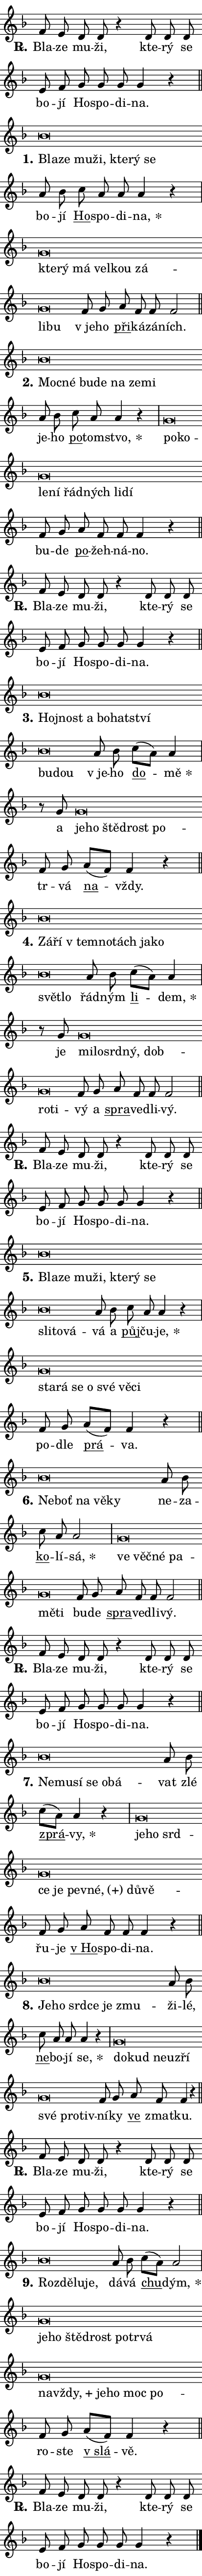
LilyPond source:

\version "2.24.0"
\header { tagline = "" }
\paper {
  indent = 0\cm
  top-margin = 0\cm
  right-margin = 0\cm
  bottom-margin = 0\cm
  left-margin = 0\cm
  paper-width = 7\cm
  page-breaking = #ly:one-page-breaking
  system-system-spacing.basic-distance = #11
  score-system-spacing.basic-distance = #11
  ragged-last = ##f
}


%% Author: Thomas Morley
%% https://lists.gnu.org/archive/html/lilypond-user/2020-05/msg00002.html
#(define (line-position grob)
"Returns position of @var[grob} in current system:
   @code{'start}, if at first time-step
   @code{'end}, if at last time-step
   @code{'middle} otherwise
"
  (let* ((col (ly:item-get-column grob))
         (ln (ly:grob-object col 'left-neighbor))
         (rn (ly:grob-object col 'right-neighbor))
         (col-to-check-left (if (ly:grob? ln) ln col))
         (col-to-check-right (if (ly:grob? rn) rn col))
         (break-dir-left
           (and
             (ly:grob-property col-to-check-left 'non-musical #f)
             (ly:item-break-dir col-to-check-left)))
         (break-dir-right
           (and
             (ly:grob-property col-to-check-right 'non-musical #f)
             (ly:item-break-dir col-to-check-right))))
        (cond ((eqv? 1 break-dir-left) 'start)
              ((eqv? -1 break-dir-right) 'end)
              (else 'middle))))

#(define (tranparent-at-line-position vctor)
  (lambda (grob)
  "Relying on @code{line-position} select the relevant enry from @var{vctor}.
Used to determine transparency,"
    (case (line-position grob)
      ((end) (not (vector-ref vctor 0)))
      ((middle) (not (vector-ref vctor 1)))
      ((start) (not (vector-ref vctor 2))))))

noteHeadBreakVisibility =
#(define-music-function (break-visibility)(vector?)
"Makes @code{NoteHead}s transparent relying on @var{break-visibility}"
#{
  \override NoteHead.transparent =
    #(tranparent-at-line-position break-visibility)
#})

#(define delete-ledgers-for-transparent-note-heads
  (lambda (grob)
    "Reads whether a @code{NoteHead} is transparent.
If so this @code{NoteHead} is removed from @code{'note-heads} from
@var{grob}, which is supposed to be @code{LedgerLineSpanner}.
As a result ledgers are not printed for this @code{NoteHead}"
    (let* ((nhds-array (ly:grob-object grob 'note-heads))
           (nhds-list
             (if (ly:grob-array? nhds-array)
                 (ly:grob-array->list nhds-array)
                 '()))
           ;; Relies on the transparent-property being done before
           ;; Staff.LedgerLineSpanner.after-line-breaking is executed.
           ;; This is fragile ...
           (to-keep
             (remove
               (lambda (nhd)
                 (ly:grob-property nhd 'transparent #f))
               nhds-list)))
      ;; TODO find a better method to iterate over grob-arrays, similiar
      ;; to filter/remove etc for lists
      ;; For now rebuilt from scratch
      (set! (ly:grob-object grob 'note-heads)  '())
      (for-each
        (lambda (nhd)
          (ly:pointer-group-interface::add-grob grob 'note-heads nhd))
        to-keep))))

hideNotes = {
  \noteHeadBreakVisibility #begin-of-line-visible
}
unHideNotes = {
  \noteHeadBreakVisibility #all-visible
}

% work-around for resetting accidentals
% https://lilypond.org/doc/v2.23/Documentation/notation/displaying-rhythms#unmetered-music
cadenzaMeasure = {
  \cadenzaOff
  \partial 1024 s1024
  \cadenzaOn
}

#(define-markup-command (accent layout props text) (markup?)
  "Underline accented syllable"
  (interpret-markup layout props
    #{\markup \override #'(offset . 4.3) \underline { #text }#}))

responsum = \markup \concat {
  "R" \hspace #-1.05 \path #0.1 #'((moveto 0 0.07) (lineto 0.9 0.8)) \hspace #0.05 "."
}

\layout {
    \context {
        \Staff
        \remove "Time_signature_engraver"
        \override LedgerLineSpanner.after-line-breaking = #delete-ledgers-for-transparent-note-heads
    }
    \context {
        \Voice {
            \override NoteHead.output-attributes = #'((class . "notehead"))
            \override Hairpin.height = #0.55
        }
    }
    \context {
        \Lyrics {
            \override StanzaNumber.output-attributes = #'((class . "stanzanumber"))
            \override LyricSpace.minimum-distance = #0.9
            \override LyricText.font-name = #"TeX Gyre Schola"
            \override LyricText.font-size = 1
            \override StanzaNumber.font-name = #"TeX Gyre Schola Bold"
            \override StanzaNumber.font-size = 1
        }
    }
}

% magnetic-lyrics.ily
%
%   written by
%     Jean Abou Samra <jean@abou-samra.fr>
%     Werner Lemberg <wl@gnu.org>
%
%   adapted by
%     Jiri Hon <jiri.hon@gmail.com>
%
% Version 2022-Apr-15

% https://www.mail-archive.com/lilypond-user@gnu.org/msg149350.html

#(define (Left_hyphen_pointer_engraver context)
   "Collect syllable-hyphen-syllable occurrences in lyrics and store
them in properties.  This engraver only looks to the left.  For
example, if the lyrics input is @code{foo -- bar}, it does the
following.

@itemize @bullet
@item
Set the @code{text} property of the @code{LyricHyphen} grob between
@q{foo} and @q{bar} to @code{foo}.

@item
Set the @code{left-hyphen} property of the @code{LyricText} grob with
text @q{foo} to the @code{LyricHyphen} grob between @q{foo} and
@q{bar}.
@end itemize

Use this auxiliary engraver in combination with the
@code{lyric-@/text::@/apply-@/magnetic-@/offset!} hook."
   (let ((hyphen #f)
         (text #f))
     (make-engraver
      (acknowledgers
       ((lyric-syllable-interface engraver grob source-engraver)
        (set! text grob)))
      (end-acknowledgers
       ((lyric-hyphen-interface engraver grob source-engraver)
        ;(when (not (grob::has-interface grob 'lyric-space-interface))
          (set! hyphen grob)));)
      ((stop-translation-timestep engraver)
       (when (and text hyphen)
         (ly:grob-set-object! text 'left-hyphen hyphen))
       (set! text #f)
       (set! hyphen #f)))))

#(define (lyric-text::apply-magnetic-offset! grob)
   "If the space between two syllables is less than the value in
property @code{LyricText@/.details@/.squash-threshold}, move the right
syllable to the left so that it gets concatenated with the left
syllable.

Use this function as a hook for
@code{LyricText@/.after-@/line-@/breaking} if the
@code{Left_@/hyphen_@/pointer_@/engraver} is active."
   (let ((hyphen (ly:grob-object grob 'left-hyphen #f)))
     (when hyphen
       (let ((left-text (ly:spanner-bound hyphen LEFT)))
         (when (grob::has-interface left-text 'lyric-syllable-interface)
           (let* ((common (ly:grob-common-refpoint grob left-text X))
                  (this-x-ext (ly:grob-extent grob common X))
                  (left-x-ext
                   (begin
                     ;; Trigger magnetism for left-text.
                     (ly:grob-property left-text 'after-line-breaking)
                     (ly:grob-extent left-text common X)))
                  ;; `delta` is the gap width between two syllables.
                  (delta (- (interval-start this-x-ext)
                            (interval-end left-x-ext)))
                  (details (ly:grob-property grob 'details))
                  (threshold (assoc-get 'squash-threshold details 0.2)))
             (when (< delta threshold)
               (let* (;; We have to manipulate the input text so that
                      ;; ligatures crossing syllable boundaries are not
                      ;; disabled.  For languages based on the Latin
                      ;; script this is essentially a beautification.
                      ;; However, for non-Western scripts it can be a
                      ;; necessity.
                      (lt (ly:grob-property left-text 'text))
                      (rt (ly:grob-property grob 'text))
                      (is-space (grob::has-interface hyphen 'lyric-space-interface))
                      (space (if is-space " " ""))
                      (space-markup (grob-interpret-markup grob " "))
                      (space-size (interval-length (ly:stencil-extent space-markup X)))
                      (extra-delta (if is-space space-size 0))
                      ;; Append new syllable.
                      (ltrt-space (if (and (string? lt) (string? rt))
                                (string-append lt space rt)
                                (make-concat-markup (list lt space rt))))
                      ;; Right-align `ltrt` to the right side.
                      (ltrt-space-markup (grob-interpret-markup
                               grob
                               (make-translate-markup
                                (cons (interval-length this-x-ext) 0)
                                (make-right-align-markup ltrt-space)))))
                 (begin
                   ;; Don't print `left-text`.
                   (ly:grob-set-property! left-text 'stencil #f)
                   ;; Set text and stencil (which holds all collected
                   ;; syllables so far) and shift it to the left.
                   (ly:grob-set-property! grob 'text ltrt-space)
                   (ly:grob-set-property! grob 'stencil ltrt-space-markup)
                   (ly:grob-translate-axis! grob (- (- delta extra-delta)) X))))))))))


#(define (lyric-hyphen::displace-bounds-first grob)
   ;; Make very sure this callback isn't triggered too early.
   (let ((left (ly:spanner-bound grob LEFT))
         (right (ly:spanner-bound grob RIGHT)))
     (ly:grob-property left 'after-line-breaking)
     (ly:grob-property right 'after-line-breaking)
     (ly:lyric-hyphen::print grob)))

squashThreshold = #0.4

\layout {
  \context {
    \Lyrics
    \consists #Left_hyphen_pointer_engraver
    \override LyricText.after-line-breaking =
      #lyric-text::apply-magnetic-offset!
    \override LyricHyphen.stencil = #lyric-hyphen::displace-bounds-first
    \override LyricText.details.squash-threshold = \squashThreshold
    \override LyricHyphen.minimum-distance = 0
    \override LyricHyphen.minimum-length = \squashThreshold
  }
}

squash = \override LyricText.details.squash-threshold = 9999
unSquash = \override LyricText.details.squash-threshold = \squashThreshold

left = \override LyricText.self-alignment-X = #LEFT
unLeft = \revert LyricText.self-alignment-X

starOffset = #(lambda (grob) 
                (let ((x_offset (ly:self-alignment-interface::aligned-on-x-parent grob)))
                  (if (= x_offset 0) 0 (+ x_offset 1.2))))

star = #(define-music-function (syllable)(string?)
"Append star separator at the end of a syllable"
#{
  \once \override LyricText.X-offset = #starOffset
  \lyricmode { \markup {
    #syllable
    \override #'((font-name . "TeX Gyre Schola Bold")) \hspace #0.2 \lower #0.65 \larger "*"
  } }
#})

starAccent = #(define-music-function (syllable)(string?)
"Append star separator at the end of a syllable and make accent"
#{
  \once \override LyricText.X-offset = #starOffset
  \lyricmode { \markup {
    \accent #syllable
    \override #'((font-name . "TeX Gyre Schola Bold")) \hspace #0.2 \lower #0.65 \larger "*"
  } }
#})

breath = #(define-music-function (syllable)(string?)
"Append breathing indicator at the end of a syllable"
#{
  \lyricmode { \markup { #syllable "+" } }
#})

optionalBreath = #(define-music-function (syllable)(string?)
"Append optional breathing indicator at the end of a syllable"
#{
  \lyricmode { \markup { #syllable "(+)" } }
#})


\score {
    <<
        \new Voice = "melody" { \cadenzaOn \key f \major \relative { f'8 e d d r4 \bar "" d8 d d \bar "" e f \bar "" g g g g4 r \cadenzaMeasure \bar "||" \break } }
        \new Lyrics \lyricsto "melody" { \lyricmode { \set stanza = \responsum
Bla -- ze mu -- ži, kte -- rý se bo -- jí Ho -- spo -- di -- na. } }
    >>
    \layout {}
}

\score {
    <<
        \new Voice = "melody" { \cadenzaOn \key f \major \relative { bes'\breve*1/16 \hideNotes \breve*1/16 \bar "" \breve*1/16 \bar "" \breve*1/16 \bar "" \breve*1/16 \bar "" \breve*1/16 \breve*1/16 \bar "" \unHideNotes a8 bes \bar "" c a a a4 r \cadenzaMeasure \bar "|" g\breve*1/16 \hideNotes \breve*1/16 \bar "" \breve*1/16 \bar "" \breve*1/16 \bar "" \breve*1/16 \bar "" \breve*1/16 \bar "" \breve*1/16 \breve*1/16 \bar "" \unHideNotes f8 g \bar "" a f f f2 \cadenzaMeasure \bar "||" \break } }
        \new Lyrics \lyricsto "melody" { \lyricmode { \set stanza = "1."
\left Bla -- \squash ze mu -- ži, kte -- rý se \unLeft \unSquash bo -- jí \markup \accent Ho -- spo -- di -- \star na, \left kte -- \squash rý má vel -- kou zá -- li -- bu \unLeft \unSquash "v je" -- ho \markup \accent při -- ká -- zá -- ních. } }
    >>
    \layout {}
}

\score {
    <<
        \new Voice = "melody" { \cadenzaOn \key f \major \relative { bes'\breve*1/16 \hideNotes \breve*1/16 \bar "" \breve*1/16 \bar "" \breve*1/16 \bar "" \breve*1/16 \bar "" \breve*1/16 \breve*1/16 \bar "" \unHideNotes a8 bes \bar "" c a a4 r \cadenzaMeasure \bar "|" g\breve*1/16 \hideNotes \breve*1/16 \bar "" \breve*1/16 \bar "" \breve*1/16 \bar "" \breve*1/16 \bar "" \breve*1/16 \bar "" \breve*1/16 \breve*1/16 \bar "" \unHideNotes f8 g \bar "" a f f f4 r \cadenzaMeasure \bar "||" \break } }
        \new Lyrics \lyricsto "melody" { \lyricmode { \set stanza = "2."
\left Moc -- \squash né bu -- de na ze -- mi \unLeft \unSquash je -- ho \markup \accent po -- tom -- \star stvo, \left po -- \squash ko -- le -- ní řád -- ných li -- dí \unLeft \unSquash bu -- de \markup \accent po -- žeh -- ná -- no. } }
    >>
    \layout {}
}

\score {
    <<
        \new Voice = "melody" { \cadenzaOn \key f \major \relative { f'8 e d d r4 \bar "" d8 d d \bar "" e f \bar "" g g g g4 r \cadenzaMeasure \bar "||" \break } }
        \new Lyrics \lyricsto "melody" { \lyricmode { \set stanza = \responsum
Bla -- ze mu -- ži, kte -- rý se bo -- jí Ho -- spo -- di -- na. } }
    >>
    \layout {}
}

\score {
    <<
        \new Voice = "melody" { \cadenzaOn \key f \major \relative { bes'\breve*1/16 \hideNotes \breve*1/16 \bar "" \breve*1/16 \bar "" \breve*1/16 \bar "" \breve*1/16 \bar "" \breve*1/16 \bar "" \breve*1/16 \breve*1/16 \bar "" \unHideNotes a8 bes \bar "" c[( a)] a4 \cadenzaMeasure \bar "|" r8 g8 g\breve*1/16 \hideNotes \breve*1/16 \bar "" \breve*1/16 \bar "" \breve*1/16 \breve*1/16 \bar "" \unHideNotes f8 g \bar "" a[( f)] f4 r \cadenzaMeasure \bar "||" \break } }
        \new Lyrics \lyricsto "melody" { \lyricmode { \set stanza = "3."
\left Hoj -- \squash nost a bo -- hat -- ství bu -- dou \unLeft \unSquash "v je" -- ho \markup \accent do -- \star mě a \left je -- \squash ho ště -- drost po -- \unLeft \unSquash tr -- vá \markup \accent na -- vždy. } }
    >>
    \layout {}
}

\score {
    <<
        \new Voice = "melody" { \cadenzaOn \key f \major \relative { bes'\breve*1/16 \hideNotes \breve*1/16 \bar "" \breve*1/16 \bar "" \breve*1/16 \bar "" \breve*1/16 \bar "" \breve*1/16 \bar "" \breve*1/16 \bar "" \breve*1/16 \breve*1/16 \bar "" \unHideNotes a8 bes \bar "" c[( a)] a4 \cadenzaMeasure \bar "|" r8 g8 g\breve*1/16 \hideNotes \breve*1/16 \bar "" \breve*1/16 \bar "" \breve*1/16 \bar "" \breve*1/16 \bar "" \breve*1/16 \breve*1/16 \bar "" \unHideNotes f8 g \bar "" a f f f2 \cadenzaMeasure \bar "||" \break } }
        \new Lyrics \lyricsto "melody" { \lyricmode { \set stanza = "4."
\left Zá -- \squash ří "v tem" -- no -- tách ja -- ko svět -- lo \unLeft \unSquash řád -- ným \markup \accent li -- \star dem, je \left mi -- \squash lo -- srd -- ný, dob -- ro -- ti -- \unLeft \unSquash vý a \markup \accent spra -- ve -- dli -- vý. } }
    >>
    \layout {}
}

\score {
    <<
        \new Voice = "melody" { \cadenzaOn \key f \major \relative { f'8 e d d r4 \bar "" d8 d d \bar "" e f \bar "" g g g g4 r \cadenzaMeasure \bar "||" \break } }
        \new Lyrics \lyricsto "melody" { \lyricmode { \set stanza = \responsum
Bla -- ze mu -- ži, kte -- rý se bo -- jí Ho -- spo -- di -- na. } }
    >>
    \layout {}
}

\score {
    <<
        \new Voice = "melody" { \cadenzaOn \key f \major \relative { bes'\breve*1/16 \hideNotes \breve*1/16 \bar "" \breve*1/16 \bar "" \breve*1/16 \bar "" \breve*1/16 \bar "" \breve*1/16 \bar "" \breve*1/16 \bar "" \breve*1/16 \bar "" \breve*1/16 \breve*1/16 \bar "" \unHideNotes a8 bes \bar "" c a a4 r \cadenzaMeasure \bar "|" g\breve*1/16 \hideNotes \breve*1/16 \bar "" \breve*1/16 \bar "" \breve*1/16 \bar "" \breve*1/16 \bar "" \breve*1/16 \breve*1/16 \bar "" \unHideNotes f8 g \bar "" a[( f)] f4 r \cadenzaMeasure \bar "||" \break } }
        \new Lyrics \lyricsto "melody" { \lyricmode { \set stanza = "5."
\left Bla -- \squash ze mu -- ži, kte -- rý se sli -- to -- vá -- \unLeft \unSquash vá a \markup \accent půj -- ču -- \star je, \left sta -- \squash rá se o své vě -- ci \unLeft \unSquash po -- dle \markup \accent prá -- va. } }
    >>
    \layout {}
}

\score {
    <<
        \new Voice = "melody" { \cadenzaOn \key f \major \relative { bes'\breve*1/16 \hideNotes \breve*1/16 \bar "" \breve*1/16 \bar "" \breve*1/16 \breve*1/16 \bar "" \unHideNotes a8 bes \bar "" c a a2 \cadenzaMeasure \bar "|" g\breve*1/16 \hideNotes \breve*1/16 \bar "" \breve*1/16 \bar "" \breve*1/16 \bar "" \breve*1/16 \breve*1/16 \bar "" \unHideNotes f8 g \bar "" a f f f2 \cadenzaMeasure \bar "||" \break } }
        \new Lyrics \lyricsto "melody" { \lyricmode { \set stanza = "6."
\left Ne -- \squash boť na vě -- ky \unLeft \unSquash ne -- za -- \markup \accent ko -- lí -- \star sá, \left ve \squash věč -- né pa -- mě -- ti \unLeft \unSquash bu -- de \markup \accent spra -- ve -- dli -- vý. } }
    >>
    \layout {}
}

\score {
    <<
        \new Voice = "melody" { \cadenzaOn \key f \major \relative { f'8 e d d r4 \bar "" d8 d d \bar "" e f \bar "" g g g g4 r \cadenzaMeasure \bar "||" \break } }
        \new Lyrics \lyricsto "melody" { \lyricmode { \set stanza = \responsum
Bla -- ze mu -- ži, kte -- rý se bo -- jí Ho -- spo -- di -- na. } }
    >>
    \layout {}
}

\score {
    <<
        \new Voice = "melody" { \cadenzaOn \key f \major \relative { bes'\breve*1/16 \hideNotes \breve*1/16 \bar "" \breve*1/16 \bar "" \breve*1/16 \bar "" \breve*1/16 \breve*1/16 \bar "" \unHideNotes a8 bes \bar "" c[( a)] a4 r \cadenzaMeasure \bar "|" g\breve*1/16 \hideNotes \breve*1/16 \bar "" \breve*1/16 \bar "" \breve*1/16 \bar "" \breve*1/16 \bar "" \breve*1/16 \bar "" \breve*1/16 \bar "" \breve*1/16 \breve*1/16 \bar "" \unHideNotes f8 g \bar "" a f f f4 r \cadenzaMeasure \bar "||" \break } }
        \new Lyrics \lyricsto "melody" { \lyricmode { \set stanza = "7."
\left Ne -- \squash mu -- sí se o -- bá -- \unLeft \unSquash vat zlé \markup \accent zprá -- \star vy, \left je -- \squash ho srd -- ce je pev -- \optionalBreath né, dů -- vě -- \unLeft \unSquash řu -- je \markup \accent "v Ho" -- spo -- di -- na. } }
    >>
    \layout {}
}

\score {
    <<
        \new Voice = "melody" { \cadenzaOn \key f \major \relative { bes'\breve*1/16 \hideNotes \breve*1/16 \bar "" \breve*1/16 \bar "" \breve*1/16 \bar "" \breve*1/16 \breve*1/16 \bar "" \unHideNotes a8 bes \bar "" c a a a4 r \cadenzaMeasure \bar "|" g\breve*1/16 \hideNotes \breve*1/16 \bar "" \breve*1/16 \bar "" \breve*1/16 \bar "" \breve*1/16 \bar "" \breve*1/16 \bar "" \breve*1/16 \breve*1/16 \bar "" \unHideNotes f8 g \bar "" a f f4 r \cadenzaMeasure \bar "||" \break } }
        \new Lyrics \lyricsto "melody" { \lyricmode { \set stanza = "8."
\left Je -- \squash ho srd -- ce je zmu -- \unLeft \unSquash ži -- lé, \markup \accent ne -- bo -- jí \star se, \left do -- \squash kud ne -- u -- zří své pro -- tiv -- \unLeft \unSquash ní -- ky \markup \accent ve zmat -- ku. } }
    >>
    \layout {}
}

\score {
    <<
        \new Voice = "melody" { \cadenzaOn \key f \major \relative { f'8 e d d r4 \bar "" d8 d d \bar "" e f \bar "" g g g g4 r \cadenzaMeasure \bar "||" \break } }
        \new Lyrics \lyricsto "melody" { \lyricmode { \set stanza = \responsum
Bla -- ze mu -- ži, kte -- rý se bo -- jí Ho -- spo -- di -- na. } }
    >>
    \layout {}
}

\score {
    <<
        \new Voice = "melody" { \cadenzaOn \key f \major \relative { bes'\breve*1/16 \hideNotes \breve*1/16 \bar "" \breve*1/16 \breve*1/16 \bar "" \unHideNotes a8 bes \bar "" c[( a)] a2 \cadenzaMeasure \bar "|" g\breve*1/16 \hideNotes \breve*1/16 \bar "" \breve*1/16 \bar "" \breve*1/16 \bar "" \breve*1/16 \bar "" \breve*1/16 \bar "" \breve*1/16 \bar "" \breve*1/16 \bar "" \breve*1/16 \bar "" \breve*1/16 \bar "" \breve*1/16 \bar "" \breve*1/16 \breve*1/16 \bar "" \unHideNotes f8 g \bar "" a[( f)] f4 r \cadenzaMeasure \bar "||" \break } }
        \new Lyrics \lyricsto "melody" { \lyricmode { \set stanza = "9."
\left Roz -- \squash dě -- lu -- je, \unLeft \unSquash dá -- vá \markup \accent chu -- \star dým, \left je -- \squash ho ště -- drost po -- tr -- vá na -- \breath "vždy," je -- ho moc po -- \unLeft \unSquash ro -- ste \markup \accent "v slá" -- vě. } }
    >>
    \layout {}
}

\score {
    <<
        \new Voice = "melody" { \cadenzaOn \key f \major \relative { f'8 e d d r4 \bar "" d8 d d \bar "" e f \bar "" g g g g4 r \cadenzaMeasure \bar "||" \break } \bar "|." }
        \new Lyrics \lyricsto "melody" { \lyricmode { \set stanza = \responsum
Bla -- ze mu -- ži, kte -- rý se bo -- jí Ho -- spo -- di -- na. } }
    >>
    \layout {}
}
